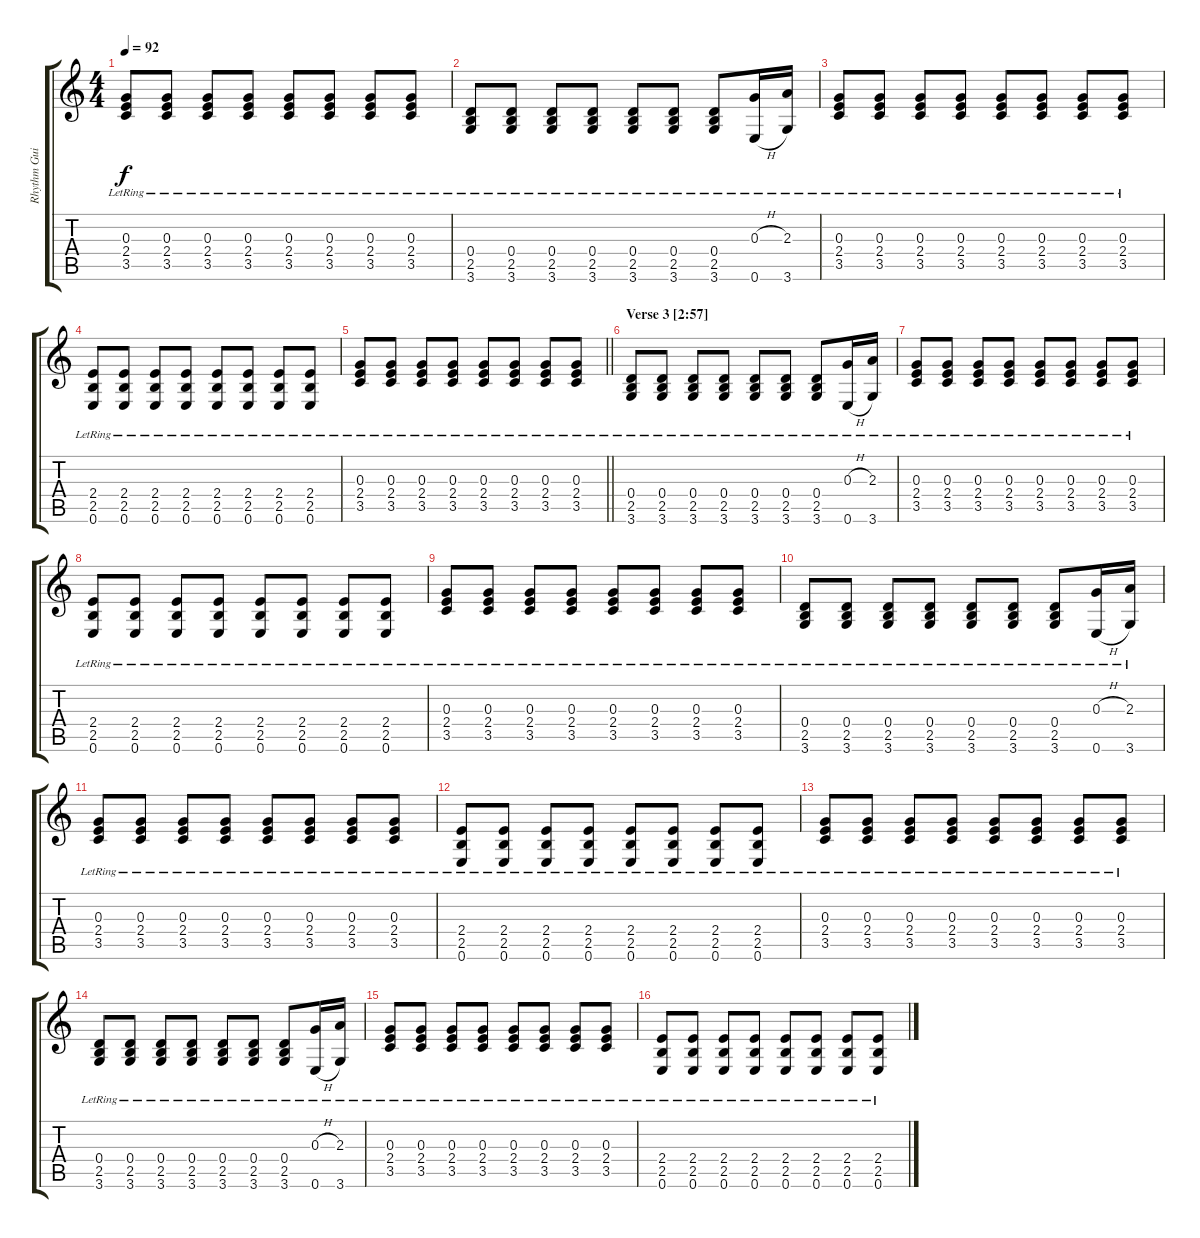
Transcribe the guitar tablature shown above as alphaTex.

\track ("Rhythm Guitar" "Rhythm Gui") {instrument acousticguitarsteel}
\staff {score tabs}
\tuning (E4 B3 G3 D3 A2 E2) {hide}
\ts (4 4)
\tempo 92
\clef g2
\ks c
(0.3{lr} 2.4{lr} 3.5{lr}).8{dy f} (0.3{lr} 2.4{lr} 3.5{lr}).8 (0.3{lr} 2.4{lr} 3.5{lr}).8 (0.3{lr} 2.4{lr} 3.5{lr}).8 (0.3{lr} 2.4{lr} 3.5{lr}).8 (0.3{lr} 2.4{lr} 3.5{lr}).8 (0.3{lr} 2.4{lr} 3.5{lr}).8 (0.3{lr} 2.4{lr} 3.5{lr}).8 |
(0.4{lr} 2.5{lr} 3.6{lr}).8 (0.4{lr} 2.5{lr} 3.6{lr}).8 (0.4{lr} 2.5{lr} 3.6{lr}).8 (0.4{lr} 2.5{lr} 3.6{lr}).8 (0.4{lr} 2.5{lr} 3.6{lr}).8 (0.4{lr} 2.5{lr} 3.6{lr}).8 (0.4{lr} 2.5{lr} 3.6{lr}).8 (0.3{h lr} 0.6{h lr}).16 (2.3{lr} 3.6{lr}).16 |
(0.3{lr} 2.4{lr} 3.5{lr}).8 (0.3{lr} 2.4{lr} 3.5{lr}).8 (0.3{lr} 2.4{lr} 3.5{lr}).8 (0.3{lr} 2.4{lr} 3.5{lr}).8 (0.3{lr} 2.4{lr} 3.5{lr}).8 (0.3{lr} 2.4{lr} 3.5{lr}).8 (0.3{lr} 2.4{lr} 3.5{lr}).8 (0.3{lr} 2.4{lr} 3.5{lr}).8 |
(2.4{lr} 2.5{lr} 0.6{lr}).8 (2.4{lr} 2.5{lr} 0.6{lr}).8 (2.4{lr} 2.5{lr} 0.6{lr}).8 (2.4{lr} 2.5{lr} 0.6{lr}).8 (2.4{lr} 2.5{lr} 0.6{lr}).8 (2.4{lr} 2.5{lr} 0.6{lr}).8 (2.4{lr} 2.5{lr} 0.6{lr}).8 (2.4{lr} 2.5{lr} 0.6{lr}).8 |
\barLineRight lightlight
(0.3{lr} 2.4{lr} 3.5{lr}).8 (0.3{lr} 2.4{lr} 3.5{lr}).8 (0.3{lr} 2.4{lr} 3.5{lr}).8 (0.3{lr} 2.4{lr} 3.5{lr}).8 (0.3{lr} 2.4{lr} 3.5{lr}).8 (0.3{lr} 2.4{lr} 3.5{lr}).8 (0.3{lr} 2.4{lr} 3.5{lr}).8 (0.3{lr} 2.4{lr} 3.5{lr}).8 |
\section ("" "Verse 3 [2:57]")
(0.4{lr} 2.5{lr} 3.6{lr}).8 (0.4{lr} 2.5{lr} 3.6{lr}).8 (0.4{lr} 2.5{lr} 3.6{lr}).8 (0.4{lr} 2.5{lr} 3.6{lr}).8 (0.4{lr} 2.5{lr} 3.6{lr}).8 (0.4{lr} 2.5{lr} 3.6{lr}).8 (0.4{lr} 2.5{lr} 3.6{lr}).8 (0.3{h lr} 0.6{h lr}).16 (2.3{lr} 3.6{lr}).16 |
(0.3{lr} 2.4{lr} 3.5{lr}).8 (0.3{lr} 2.4{lr} 3.5{lr}).8 (0.3{lr} 2.4{lr} 3.5{lr}).8 (0.3{lr} 2.4{lr} 3.5{lr}).8 (0.3{lr} 2.4{lr} 3.5{lr}).8 (0.3{lr} 2.4{lr} 3.5{lr}).8 (0.3{lr} 2.4{lr} 3.5{lr}).8 (0.3{lr} 2.4{lr} 3.5{lr}).8 |
(2.4{lr} 2.5{lr} 0.6{lr}).8 (2.4{lr} 2.5{lr} 0.6{lr}).8 (2.4{lr} 2.5{lr} 0.6{lr}).8 (2.4{lr} 2.5{lr} 0.6{lr}).8 (2.4{lr} 2.5{lr} 0.6{lr}).8 (2.4{lr} 2.5{lr} 0.6{lr}).8 (2.4{lr} 2.5{lr} 0.6{lr}).8 (2.4{lr} 2.5{lr} 0.6{lr}).8 |
(0.3{lr} 2.4{lr} 3.5{lr}).8 (0.3{lr} 2.4{lr} 3.5{lr}).8 (0.3{lr} 2.4{lr} 3.5{lr}).8 (0.3{lr} 2.4{lr} 3.5{lr}).8 (0.3{lr} 2.4{lr} 3.5{lr}).8 (0.3{lr} 2.4{lr} 3.5{lr}).8 (0.3{lr} 2.4{lr} 3.5{lr}).8 (0.3{lr} 2.4{lr} 3.5{lr}).8 |
(0.4{lr} 2.5{lr} 3.6{lr}).8 (0.4{lr} 2.5{lr} 3.6{lr}).8 (0.4{lr} 2.5{lr} 3.6{lr}).8 (0.4{lr} 2.5{lr} 3.6{lr}).8 (0.4{lr} 2.5{lr} 3.6{lr}).8 (0.4{lr} 2.5{lr} 3.6{lr}).8 (0.4{lr} 2.5{lr} 3.6{lr}).8 (0.3{h lr} 0.6{h lr}).16 (2.3{lr} 3.6{lr}).16 |
(0.3{lr} 2.4{lr} 3.5{lr}).8 (0.3{lr} 2.4{lr} 3.5{lr}).8 (0.3{lr} 2.4{lr} 3.5{lr}).8 (0.3{lr} 2.4{lr} 3.5{lr}).8 (0.3{lr} 2.4{lr} 3.5{lr}).8 (0.3{lr} 2.4{lr} 3.5{lr}).8 (0.3{lr} 2.4{lr} 3.5{lr}).8 (0.3{lr} 2.4{lr} 3.5{lr}).8 |
(2.4{lr} 2.5{lr} 0.6{lr}).8 (2.4{lr} 2.5{lr} 0.6{lr}).8 (2.4{lr} 2.5{lr} 0.6{lr}).8 (2.4{lr} 2.5{lr} 0.6{lr}).8 (2.4{lr} 2.5{lr} 0.6{lr}).8 (2.4{lr} 2.5{lr} 0.6{lr}).8 (2.4{lr} 2.5{lr} 0.6{lr}).8 (2.4{lr} 2.5{lr} 0.6{lr}).8 |
(0.3{lr} 2.4{lr} 3.5{lr}).8 (0.3{lr} 2.4{lr} 3.5{lr}).8 (0.3{lr} 2.4{lr} 3.5{lr}).8 (0.3{lr} 2.4{lr} 3.5{lr}).8 (0.3{lr} 2.4{lr} 3.5{lr}).8 (0.3{lr} 2.4{lr} 3.5{lr}).8 (0.3{lr} 2.4{lr} 3.5{lr}).8 (0.3{lr} 2.4{lr} 3.5{lr}).8 |
(0.4{lr} 2.5{lr} 3.6{lr}).8 (0.4{lr} 2.5{lr} 3.6{lr}).8 (0.4{lr} 2.5{lr} 3.6{lr}).8 (0.4{lr} 2.5{lr} 3.6{lr}).8 (0.4{lr} 2.5{lr} 3.6{lr}).8 (0.4{lr} 2.5{lr} 3.6{lr}).8 (0.4{lr} 2.5{lr} 3.6{lr}).8 (0.3{h lr} 0.6{h lr}).16 (2.3{lr} 3.6{lr}).16 |
(0.3{lr} 2.4{lr} 3.5{lr}).8 (0.3{lr} 2.4{lr} 3.5{lr}).8 (0.3{lr} 2.4{lr} 3.5{lr}).8 (0.3{lr} 2.4{lr} 3.5{lr}).8 (0.3{lr} 2.4{lr} 3.5{lr}).8 (0.3{lr} 2.4{lr} 3.5{lr}).8 (0.3{lr} 2.4{lr} 3.5{lr}).8 (0.3{lr} 2.4{lr} 3.5{lr}).8 |
(2.4{lr} 2.5{lr} 0.6{lr}).8 (2.4{lr} 2.5{lr} 0.6{lr}).8 (2.4{lr} 2.5{lr} 0.6{lr}).8 (2.4{lr} 2.5{lr} 0.6{lr}).8 (2.4{lr} 2.5{lr} 0.6{lr}).8 (2.4{lr} 2.5{lr} 0.6{lr}).8 (2.4{lr} 2.5{lr} 0.6{lr}).8 (2.4{lr} 2.5{lr} 0.6{lr}).8
